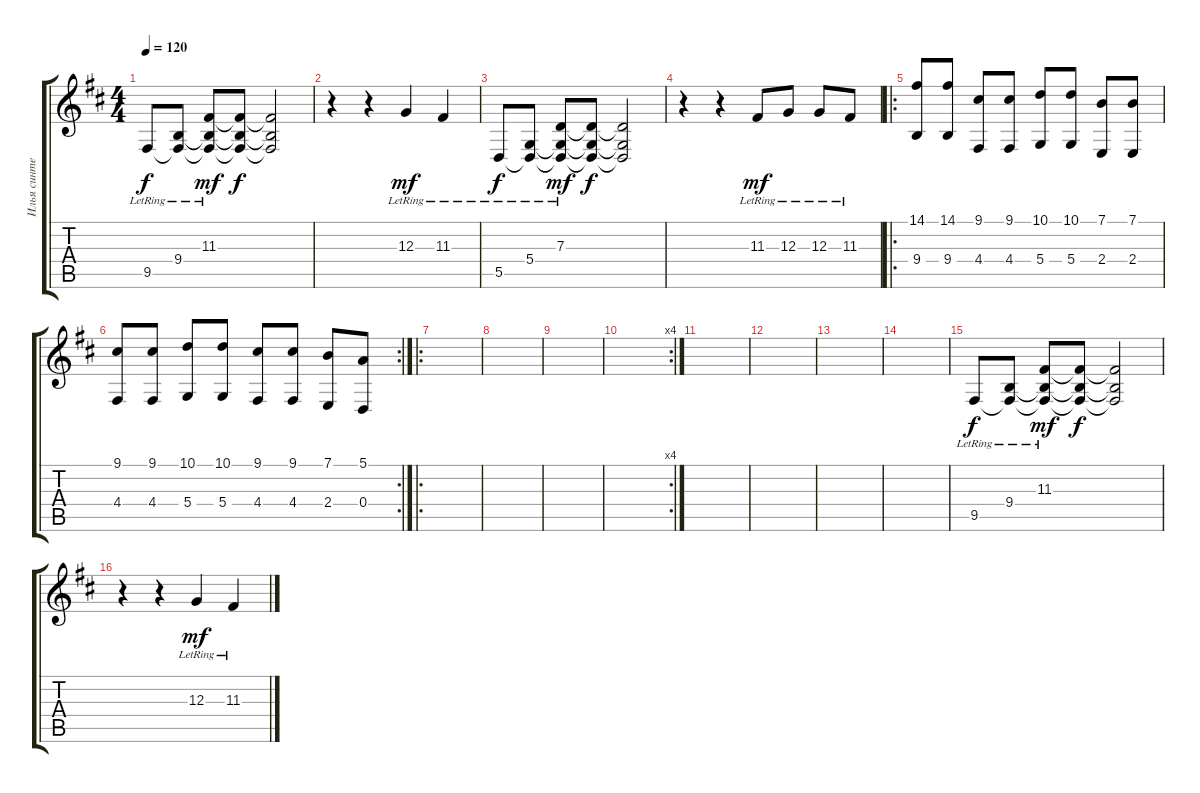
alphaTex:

\track ("Илья синтез" "Илья синте") {instrument orchestralharp}
\staff {score tabs}
\tuning (E4 B3 G3 D3 A2 D2) {hide}
\ts (4 4)
\tempo 120
\clef g2
\ks bminor
9.5{lr}.8{dy f} (9.4{lr} 9.5{t}).8 (11.3{lr} 9.4{t} 9.5{t}).8{dy mf} (11.3{t} 9.4{t} 9.5{t}).8{dy f} (11.3{t} 9.4{t} 9.5{t}).2 |
r.4 r.4 12.3{lr}.4{dy mf} 11.3{lr}.4 |
5.5{lr}.8{dy f} (5.4{lr} 5.5{t}).8 (7.3{lr} 5.4{t} 5.5{t}).8{dy mf} (7.3{t} 5.4{t} 5.5{t}).8{dy f} (7.3{t} 5.4{t} 5.5{t}).2 |
r.4 r.4 11.3{lr}.8{dy mf} 12.3{lr}.8 12.3{lr}.8 11.3{lr}.8 |
\ro
(14.1 9.4).8 (14.1 9.4).8 (9.1 4.4).8 (9.1 4.4).8 (10.1 5.4).8 (10.1 5.4).8 (7.1 2.4).8 (7.1 2.4).8 |
\rc 2
(9.1 4.4).8 (9.1 4.4).8 (10.1 5.4).8 (10.1 5.4).8 (9.1 4.4).8 (9.1 4.4).8 (7.1 2.4).8 (5.1 0.4).8 |
\ro
|
|
|
\rc 4
|
|
|
|
|
9.5{lr}.8{dy f} (9.4{lr} 9.5{t}).8 (11.3{lr} 9.4{t} 9.5{t}).8{dy mf} (11.3{t} 9.4{t} 9.5{t}).8{dy f} (11.3{t} 9.4{t} 9.5{t}).2 |
r.4 r.4 12.3{lr}.4{dy mf} 11.3{lr}.4
